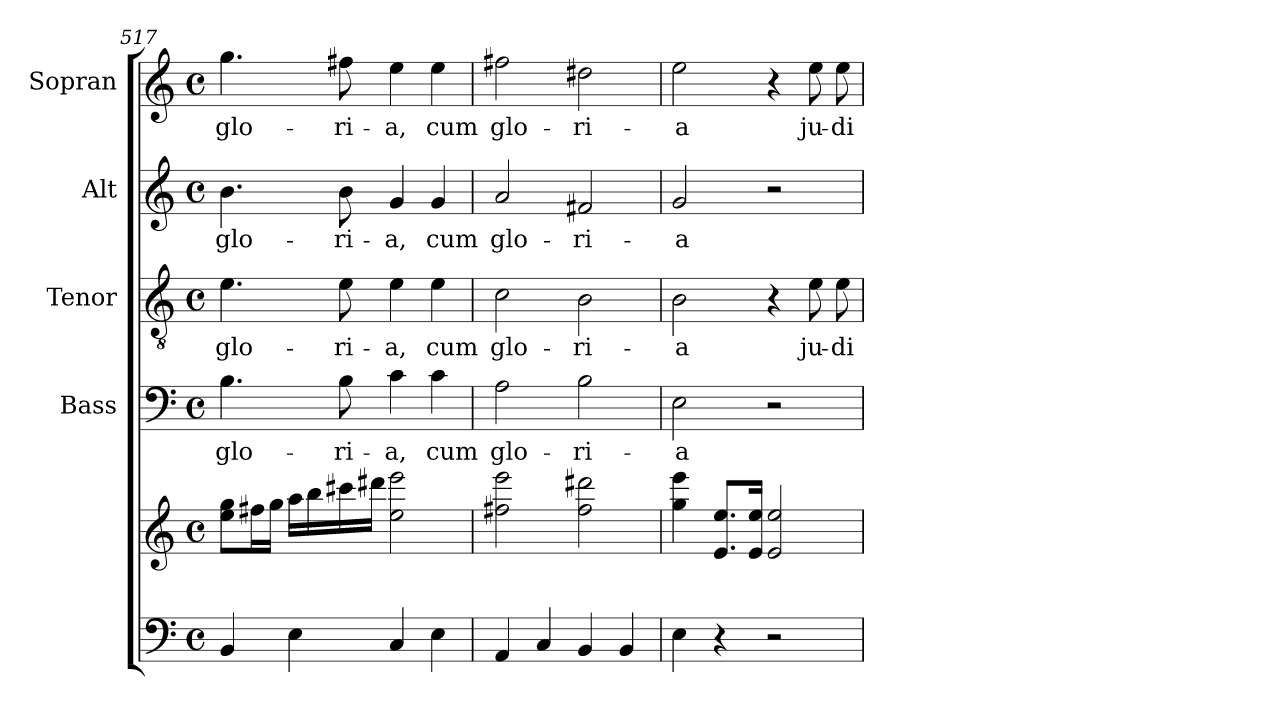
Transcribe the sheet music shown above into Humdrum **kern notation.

**kern	**kern	**kern	**text	**kern	**text	**kern	**text	**kern	**text
*part5	*part5	*part4	*part4	*part3	*part3	*part2	*part2	*part1	*part1
*staff6	*staff5	*staff4	*staff4	*staff3	*staff3	*staff2	*staff2	*staff1	*staff1
*	*	*I"Bass	*	*I"Tenor	*	*I"Alt	*	*I"Sopran	*
*	*	*I'B.	*	*I'T.	*	*I'A.	*	*I'S.	*
!!LO:PB:g=z
*clefF4	*clefG2	*clefF4	*	*clefGv2	*	*clefG2	*	*clefG2	*
*k[]	*k[]	*k[]	*	*k[]	*	*k[]	*	*k[]	*
*C:	*C:	*C:	*	*C:	*	*C:	*	*C:	*
*M4/4	*M4/4	*M4/4	*	*M4/4	*	*M4/4	*	*M4/4	*
*met(c)	*met(c)	*met(c)	*	*met(c)	*	*met(c)	*	*met(c)	*
=517	=517	=517	=517	=517	=517	=517	=517	=517	=517
!	!	!	!LO:LY:b	!	!LO:LY:b	!	!LO:LY:b	!	!LO:LY:b
4BB/	8ee\ 8gg\L	4.B\	glo-	4.e\	glo-	4.b\	glo-	4.gg\	glo-
.	16ff#X\L	.	.	.	.	.	.	.	.
.	16gg\JJ	.	.	.	.	.	.	.	.
4E\	16aa\LL	.	.	.	.	.	.	.	.
.	16bb\	.	.	.	.	.	.	.	.
!	!	!	!LO:LY:b	!	!LO:LY:b	!	!LO:LY:b	!	!LO:LY:b
.	16ccc#X\	8B\	-ri-	8e\	-ri-	8b\	-ri-	8ff#X\	-ri-
.	16ddd#X\JJ	.	.	.	.	.	.	.	.
!	!	!	!LO:LY:b	!	!LO:LY:b	!	!LO:LY:b	!	!LO:LY:b
4C/	2ee\ 2eee\	4c\	-a,	4e\	-a,	4g/	-a,	4ee\	-a,
!	!	!	!LO:LY:b	!	!LO:LY:b	!	!LO:LY:b	!	!LO:LY:b
4E\	.	4c\	cum	4e\	cum	4g/	cum	4ee\	cum
=518	=518	=518	=518	=518	=518	=518	=518	=518	=518
!	!	!	!LO:LY:b	!	!LO:LY:b	!	!LO:LY:b	!	!LO:LY:b
4AA/	2ff#X\ 2eee\	2A\	glo-	2c\	glo-	2a/	glo-	2ff#X\	glo-
4C/	.	.	.	.	.	.	.	.	.
!	!	!	!LO:LY:b	!	!LO:LY:b	!	!LO:LY:b	!	!LO:LY:b
4BB/	2ff#\ 2ddd#X\	2B\	-ri-	2B\	-ri-	2f#X/	-ri-	2dd#X\	-ri-
4BB/	.	.	.	.	.	.	.	.	.
=519	=519	=519	=519	=519	=519	=519	=519	=519	=519
!	!	!	!LO:LY:b	!	!LO:LY:b	!	!LO:LY:b	!	!LO:LY:b
4E\	4gg\ 4eee\	2E\	-a	2B\	-a	2g/	-a	2ee\	-a
4r	8.e/ 8.ee/L	.	.	.	.	.	.	.	.
.	16e/ 16ee/Jk	.	.	.	.	.	.	.	.
2r	2e/ 2ee/	2r	.	4r	.	2r	.	4r	.
!	!	!	!	!	!LO:LY:b	!	!	!	!LO:LY:b
.	.	.	.	8e\	ju-	.	.	8ee\	ju-
!	!	!	!	!	!LO:LY:b	!	!	!	!LO:LY:b
.	.	.	.	8e\	-di-	.	.	8ee\	-di-
=	=	=	=	=	=	=	=	=	=
*-	*-	*-	*-	*-	*-	*-	*-	*-	*-
